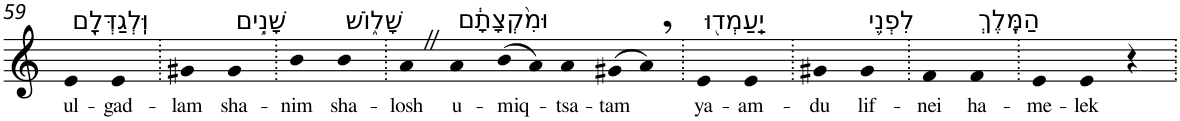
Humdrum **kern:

**kern	**text
*part1	*part1
*staff1	*staff1
*I"Piano	*
*I'Pno	*
!!LO:PB:g=z
*clefG2	*
*k[]	*
=59	=59
!LO:TX:a:t=וּֽלְגַדְּלָ֖ם	!
!	!LO:LY:b
4e	ul-
!	!LO:LY:b
4e	-gad-
=60.	=60.
!	!LO:LY:b
4g#X	-lam
!LO:TX:a:t=שָׁנִ֣ים	!
!	!LO:LY:b
4g#	sha-
=61.	=61.
!	!LO:LY:b
4b	-nim
!LO:TX:a:t=שָׁל֑וֹשׁ	!
!	!LO:LY:b
4b	sha-
=62.	=62.
!	!LO:LY:b
4aZ	-losh
!LO:TX:a:t=וּמִ֨קְצָתָ֔ם	!
!	!LO:LY:b
4a	u-
!	!LO:LY:b
(>8b	-miq-
8a)	.
!	!LO:LY:b
4a	-tsa-
!	!LO:LY:b
(>8g#X	-tam
8a,)	.
=63.	=63.
!LO:TX:a:t=יַֽעַמְד֖וּ	!
!	!LO:LY:b
4e	ya-
!	!LO:LY:b
4e	-am-
=64.	=64.
!	!LO:LY:b
4g#X	-du
!LO:TX:a:t=לִפְנֵ֥י	!
!	!LO:LY:b
4g#	lif-
=65.	=65.
!	!LO:LY:b
4f	-nei
!LO:TX:a:t=הַמֶּֽלֶךְ	!
!	!LO:LY:b
4f	ha-
=66.	=66.
!	!LO:LY:b
4e	-me-
!	!LO:LY:b
4e	-lek
4r	.
=.	=.
*-	*-
